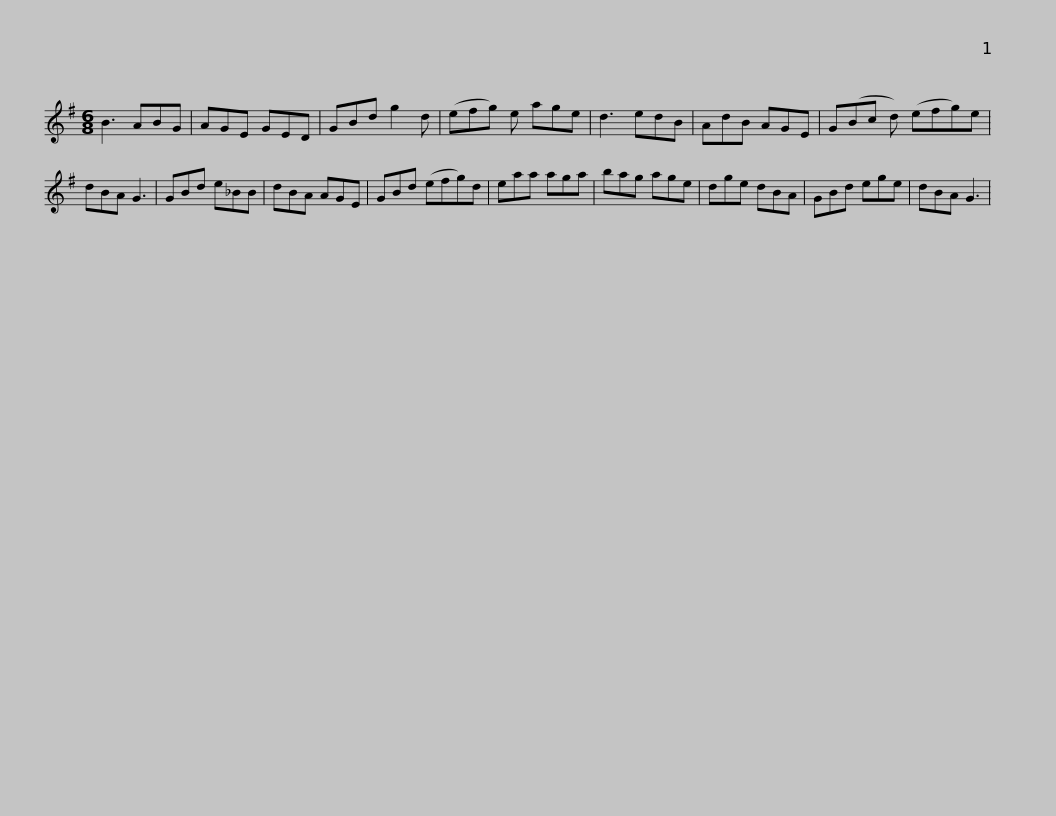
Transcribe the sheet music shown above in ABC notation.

X:1
L:1/8
M:6/8
I:linebreak $
K:G
V:1 treble
V:1
 B3 ABG | AGE GED | GBd g2 d | (efg) e age | d3 edB | %5
 AdB AGE | G(Bc d) (efg)e |$ dBA G3 | GBd e_BB | dBA AGE | %10
 GBd (efg)d | eaa aga | bag age | dge dBA |$ GBd ege | %15
 dBA G3 | %16
